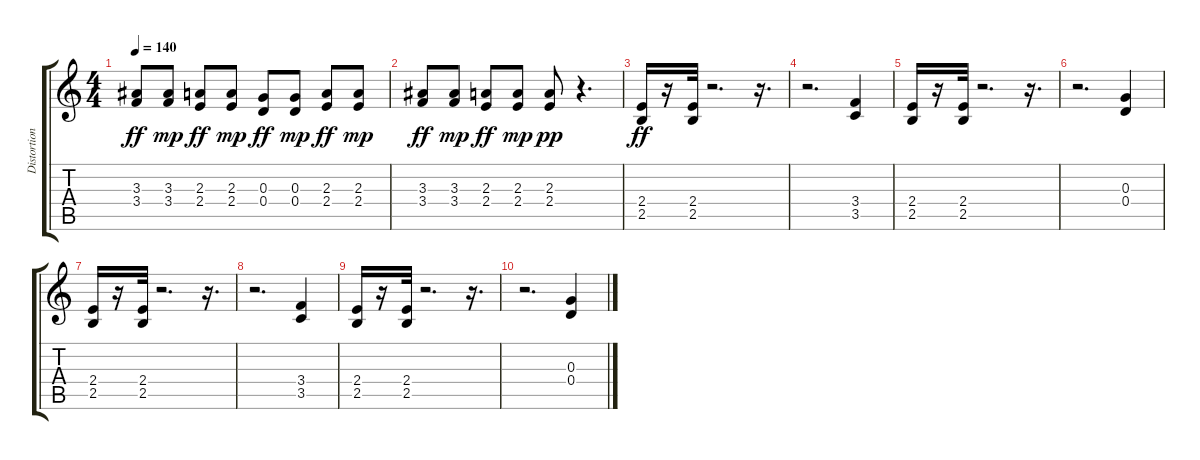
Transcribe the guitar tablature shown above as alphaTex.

\track ("Distortion Guitar" "Distortion") {instrument distortionguitar}
\staff {score tabs}
\tuning (E4 B3 G3 D3 A2 E2) {hide}
\ts (4 4)
\tempo 140
\clef g2
\ks c
(3.3 3.4).8{dy ff} (3.3 3.4).8{dy mp} (2.3 2.4).8{dy ff} (2.3 2.4).8{dy mp} (0.3 0.4).8{dy ff} (0.3 0.4).8{dy mp} (2.3 2.4).8{dy ff} (2.3 2.4).8{dy mp} |
(3.3 3.4).8{dy ff} (3.3 3.4).8{dy mp} (2.3 2.4).8{dy ff} (2.3 2.4).8{dy mp} (2.3 2.4).8{dy pp} r.4{d} |
(2.4 2.5).16{dy ff} r.16 (2.4 2.5).32 r.2{d} r.16{d} |
r.2{d} (3.4 3.5).4 |
(2.4 2.5).16 r.16 (2.4 2.5).32 r.2{d} r.16{d} |
r.2{d} (0.3 0.4).4 |
(2.4 2.5).16 r.16 (2.4 2.5).32 r.2{d} r.16{d} |
r.2{d} (3.4 3.5).4 |
(2.4 2.5).16 r.16 (2.4 2.5).32 r.2{d} r.16{d} |
r.2{d} (0.3 0.4).4
